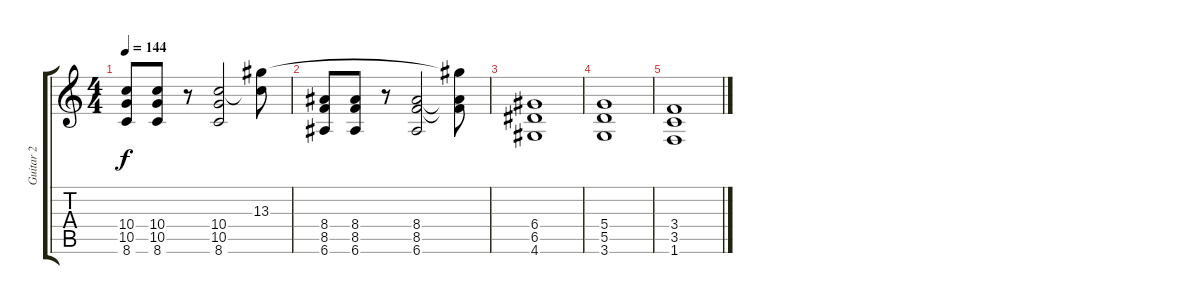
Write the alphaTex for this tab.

\track ("Guitar 2" "Guitar 2") {instrument overdrivenguitar}
\staff {score tabs}
\tuning (E4 B3 G3 D3 A2 E2) {hide}
\ts (4 4)
\tempo 144
\clef g2
\ks c
(10.4 10.5 8.6).8{dy f} (10.4 10.5 8.6).8 r.8 (10.4 10.5 8.6).2 (13.3{t} 10.4{t}).8 |
(8.4 8.5 6.6).8 (8.4 8.5 6.6).8 r.8 (8.4 8.5 6.6).2 (13.3{t} 8.4{t} 8.5{t}).8 |
(6.4 6.5 4.6).1 |
(5.4 5.5 3.6).1 |
(3.4 3.5 1.6).1
